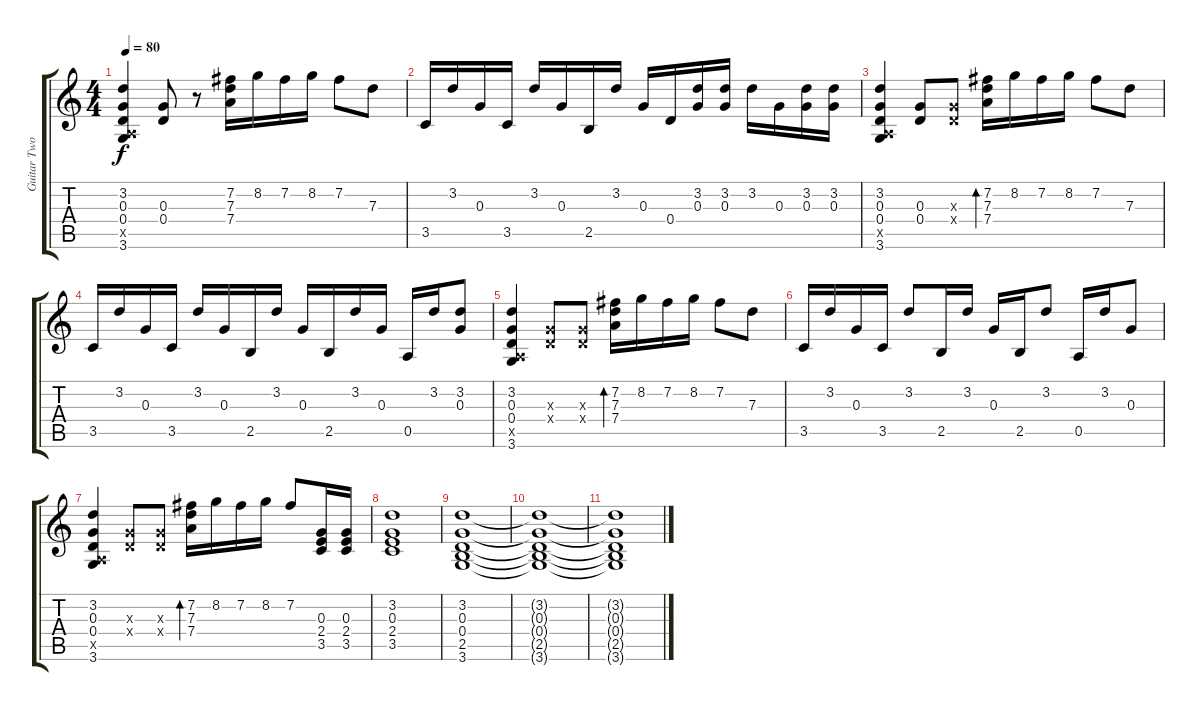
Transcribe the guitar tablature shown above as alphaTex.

\track ("Guitar Two" "Guitar Two") {instrument electricguitarclean}
\staff {score tabs}
\tuning (E4 B3 G3 D3 A2 E2) {hide}
\ts (4 4)
\tempo 80
\clef g2
\ks c
(3.2 0.3 0.4 0.5{x} 3.6).4{dy f} (0.3 0.4).8 r.8 (7.2 7.3 7.4).16 8.2.16 7.2.16 8.2.16 7.2.8 7.3.8 |
3.5.16 3.2.16 0.3.16 3.5.16 3.2.16 0.3.16 2.5.16 3.2.16 0.3.16 0.4.16 (3.2 0.3).16 (3.2 0.3).16 3.2.16 0.3.16 (3.2 0.3).16 (3.2 0.3).16 |
(3.2 0.3 0.4 0.5{x} 3.6).4 (0.3 0.4).8 (0.3{x} 0.4{x}).8 (7.2 7.3 7.4).16{bd 120} 8.2.16 7.2.16 8.2.16 7.2.8 7.3.8 |
3.5.16 3.2.16 0.3.16 3.5.16 3.2.16 0.3.16 2.5.16 3.2.16 0.3.16 2.5.16 3.2.16 0.3.16 0.5.16 3.2.16 (3.2 0.3).8 |
(3.2 0.3 0.4 0.5{x} 3.6).4 (0.3{x} 0.4{x}).8 (0.3{x} 0.4{x}).8 (7.2 7.3 7.4).16{bd 120} 8.2.16 7.2.16 8.2.16 7.2.8 7.3.8 |
3.5.16 3.2.16 0.3.16 3.5.16 3.2.8 2.5.16 3.2.16 0.3.16 2.5.16 3.2.8 0.5.16 3.2.16 0.3.8 |
(3.2 0.3 0.4 0.5{x} 3.6).4 (0.3{x} 0.4{x}).8 (0.3{x} 0.4{x}).8 (7.2 7.3 7.4).16{bd 120} 8.2.16 7.2.16 8.2.16 7.2.8 (0.3 2.4 3.5).16 (0.3 2.4 3.5).16 |
(3.2 0.3 2.4 3.5).1 |
(3.2 0.3 0.4 2.5 3.6).1 |
(3.2{t} 0.3{t} 0.4{t} 2.5{t} 3.6{t}).1 |
(3.2{t} 0.3{t} 0.4{t} 2.5{t} 3.6{t}).1
